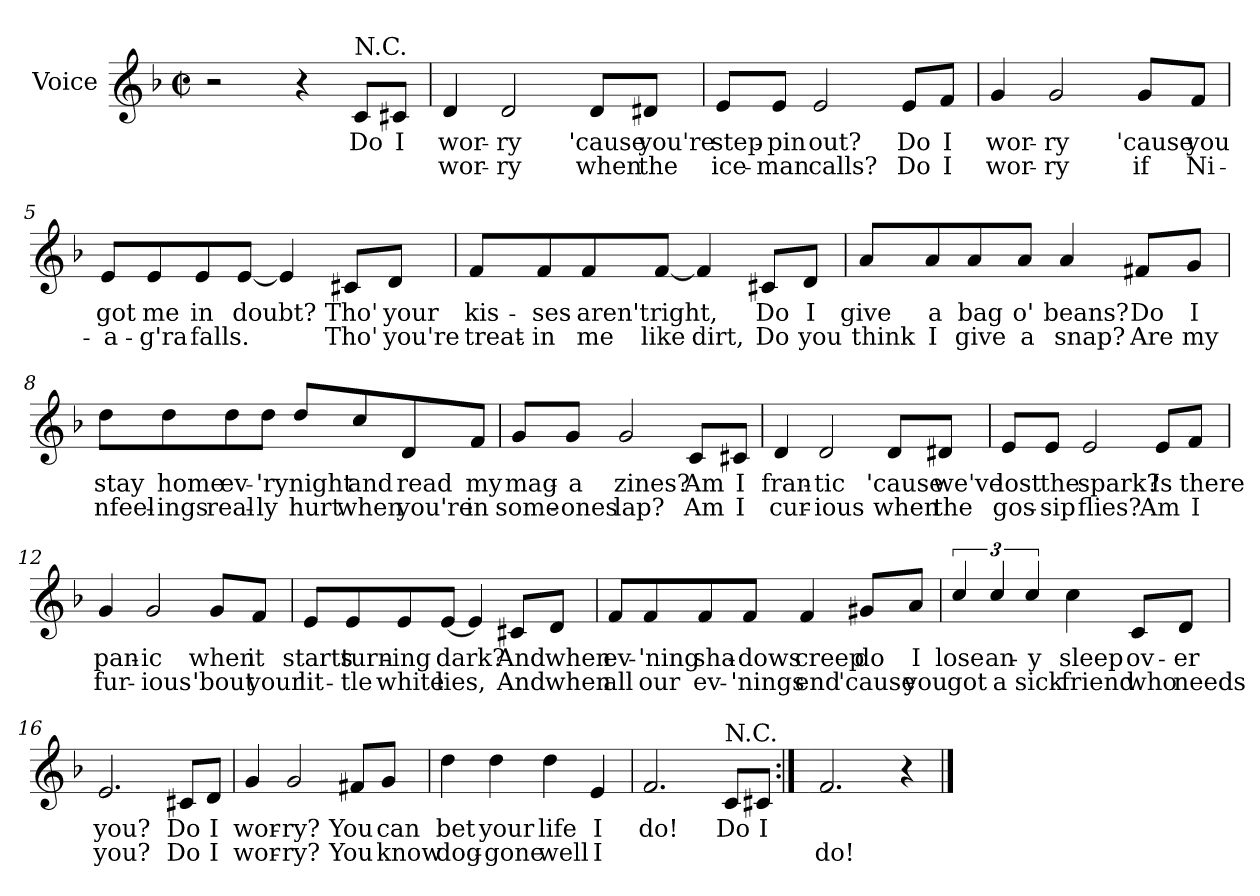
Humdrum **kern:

**kern	**text	**text
*part1	*part1	*part1
*staff1	*staff1	*staff1
*I"Voice	*	*
*clefG2	*	*
*k[b-]	*	*
*F:	*	*
*M2/2	*	*
*met(c|)	*	*
=1	=1	=1
2r	.	.
4r	.	.
!LO:TX:a:t=N.C.	!	!
8c/L	Do	.
8c#X/J	I	.
=2	=2	=2
4d/	wor-	wor-
2d/	-ry	-ry
8d/L	'cause	when
8d#X/J	you're	the
=3	=3	=3
8e/L	step-	ice-
8e/J	-pin	-man
2e/	out?	calls?
8e/L	Do	Do
8f/J	I	I
=4	=4	=4
4g/	wor-	wor-
2g/	-ry	-ry
8g/L	'cause	if
8f/J	you	Ni-
!!LO:LB:g=z
=5	=5	=5
8e/L	got	-a-
8e/	me	-g'ra
8e/	in	falls.
[8e/J	doubt?	.
4e/]	.	.
8c#X/L	Tho'	Tho'
8d/J	your	you're
=6	=6	=6
8f/L	kis-	treat-
8f/	-ses	-in
8f/	aren't	me
[8f/J	right,	like
4f/]	.	dirt,
8c#X/L	Do	Do
8d/J	I	you
!!LO:LB:g=z
=7	=7	=7
8a/L	give	think
8a/	a	I
8a/	bag	give
8a/J	o'	a
4a/	beans?	snap?
8f#X/L	Do	Are
8g/J	I	my
=8	=8	=8
8dd\L	stay	nfeel-
8dd\	home	-ings
8dd\	ev-	real-
8dd\J	-'ry	-ly
8dd/L	night	hurt
8cc/	and	when
8d/	read	you're
8f/J	my	in
!!LO:LB:g=z
=9	=9	=9
8g/L	mag-	some-
8g/J	-a	-ones
2g/	zines?	lap?
8c/L	Am	Am
8c#X/J	I	I
=10	=10	=10
4d/	fran-	cur-
2d/	-tic	-ious
8d/L	'cause	when
8d#X/J	we've	the
=11	=11	=11
8e/L	lost	gos-
8e/J	the	-sip
2e/	spark?	flies?
8e/L	Is	Am
8f/J	there	I
!!LO:LB:g=z
=12	=12	=12
4g/	pan-	fur-
2g/	-ic	-ious
8g/L	when	'bout
8f/J	it	your
=13	=13	=13
8e/L	starts	lit-
8e/	turn-	-tle
8e/	-ing	white
[8e/J	dark?	lies,
4e/]	.	.
8c#X/L	And	And
8d/J	when	when
!!LO:LB:g=z
=14	=14	=14
8f/L	ev-	all
8f/	-'ning	our
8f/	sha-	ev-
8f/J	-dows	-'nings
4f/	creep	end
8g#X/L	do	'cause
8a/J	I	you
=15	=15	=15
6cc/	lose	got
6cc/	an-	a
6cc/	-y	sick
4cc\	sleep	friend
8c/L	ov-	who
8d/J	-er	needs
=16	=16	=16
2.e/	you?	you?
8c#X/L	Do	Do
8d/J	I	I
!!LO:LB:g=z
=17	=17	=17
4g/	wor-	wor-
2g/	-ry?	ry?
8f#X/L	You	You
8g/J	can	know
=18	=18	=18
4dd\	bet	dog-
4dd\	your	-gone
4dd\	life	well
4e/	I	I
=19	=19	=19
2.f/	do!	.
!LO:TX:a:t=N.C.	!	!
8c/L	Do	.
8c#X/J	I	.
=20:|!	=20:|!	=20:|!
2.f/	.	do!
4r	.	.
==	==	==
*-	*-	*-
